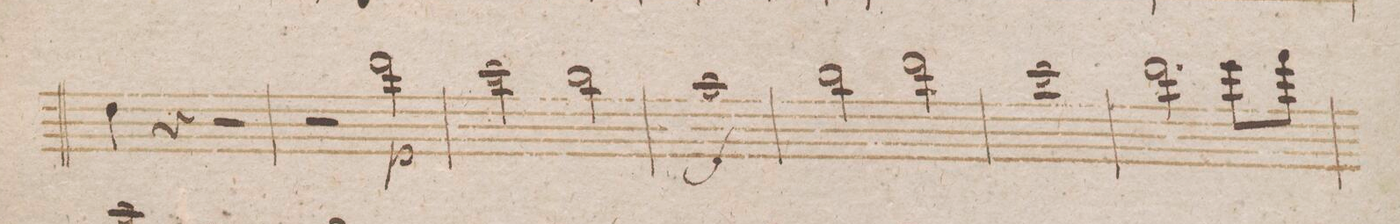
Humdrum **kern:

**kern	**dynam
*I"Fagotto 1mo	*
*clefF4	*
*k[b-]	*
*met(c|)	*
*M2/2	*
4F\	.
4r	.
2r	.
=18	=18
2r	.
2f\	p
=19	=19
2e\	.
2d\	.
=20	=20
1c	f
=21	=21
2d\	.
2f\	.
=22	=22
1e	.
=23	=23
2.f\	.
8g\L	.
8a\J	.
=24	=24
*-	*-
